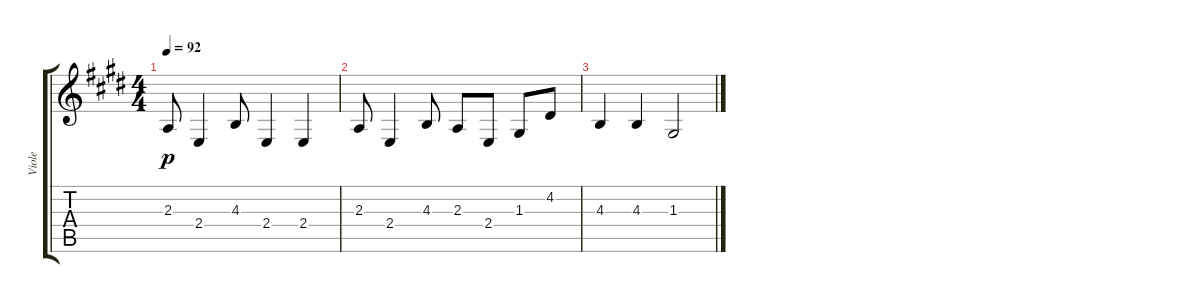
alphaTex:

\track ("Viole" "Viole") {instrument viola}
\staff {score tabs}
\tuning (E4 B3 G3 D3 A2 E2) {hide}
\ts (4 4)
\tempo 92
\clef g2
\ks c#minor
2.3.8{dy p} 2.4.4 4.3.8 2.4.4 2.4.4 |
2.3.8 2.4.4 4.3.8 2.3.8 2.4.8 1.3.8 4.2.8 |
4.3.4 4.3.4 1.3.2
